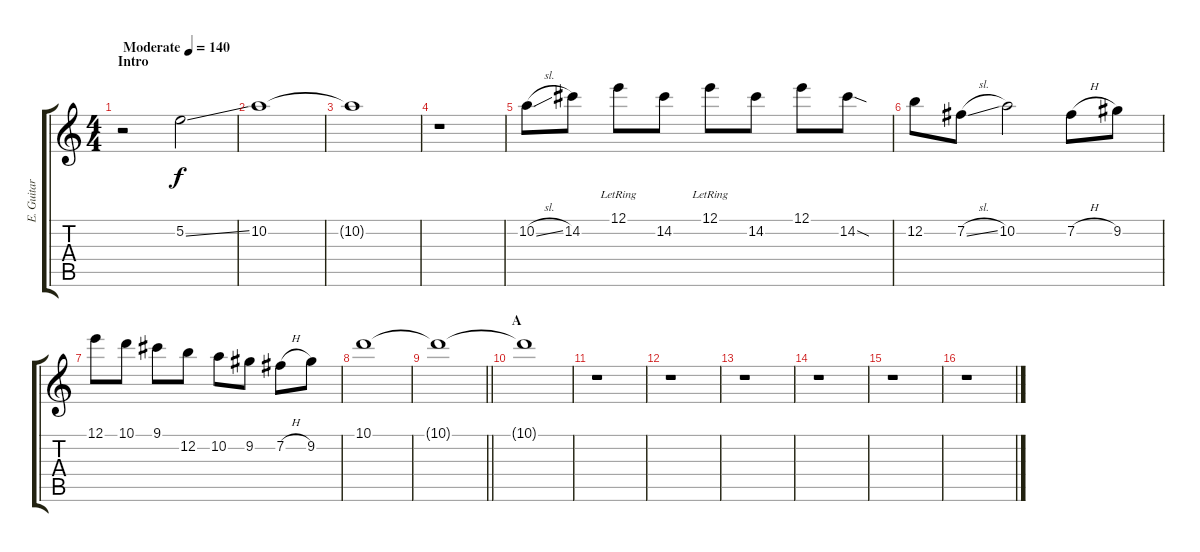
\track ("E. Guitar I" "E. Guitar ") {instrument distortionguitar}
\staff {score tabs}
\tuning (E4 B3 G3 D3 A2 E2) {hide}
\ts (4 4)
\section ("" "Intro")
\tempo (140 "Moderate")
\clef g2
\ks c
r.2{dy f instrument distortionguitar} 5.2{ss}.2 |
10.2.1 |
10.2{t}.1 |
r.1 |
10.2{sl}.8 14.2.8 12.1{lr}.8 14.2.8 12.1{lr}.8 14.2.8 12.1.8 14.2{sod}.8 |
12.2.8 7.2{sl}.8 10.2.2 7.2{h}.8 9.2.8 |
12.1.8 10.1.8 9.1.8 12.2.8 10.2.8 9.2.8 7.2{h}.8 9.2.8 |
10.1.1{volume 0} |
\barLineRight lightlight
10.1{t}.1 |
\section ("" "A")
10.1{t}.1 |
r.1 |
r.1{volume 11} |
r.1 |
r.1 |
r.1 |
r.1
